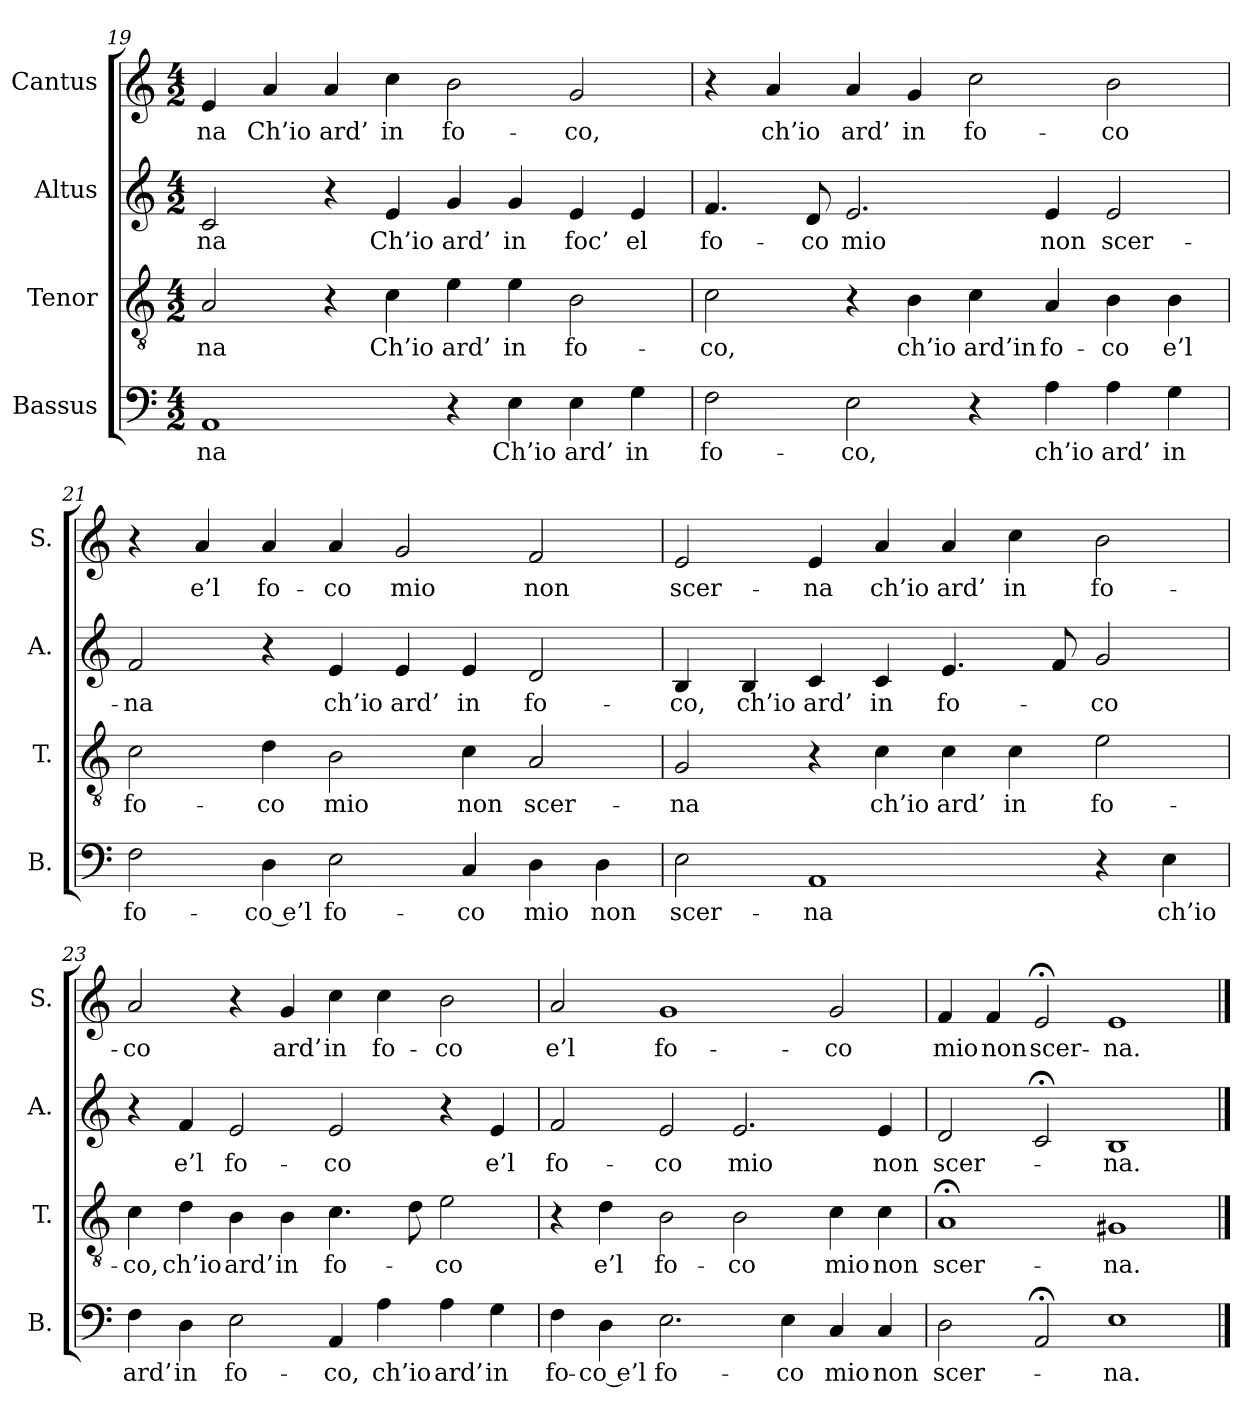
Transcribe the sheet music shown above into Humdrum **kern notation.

**kern	**text	**kern	**text	**kern	**text	**kern	**text
*part4	*part4	*part3	*part3	*part2	*part2	*part1	*part1
*staff4	*staff4	*staff3	*staff3	*staff2	*staff2	*staff1	*staff1
*I"Bassus	*	*I"Tenor	*	*I"Altus	*	*I"Cantus	*
*I'B.	*	*I'T.	*	*I'A.	*	*I'S.	*
*clefF4	*	*clefGv2	*	*clefG2	*	*clefG2	*
*	*	*ITrd7c12	*	*	*	*	*
*k[]	*	*k[]	*	*k[]	*	*k[]	*
*C:	*	*C:	*	*C:	*	*C:	*
*M4/2	*	*M4/2	*	*M4/2	*	*M4/2	*
=19	=19	=19	=19	=19	=19	=19	=19
1AA/	-na	2AA/	-na	2c/	-na	4e/	-na
.	.	.	.	.	.	4a/	Ch’io
.	.	4r	.	4r	.	4a/	ard’
.	.	4C\	Ch’io	4e/	Ch’io	4cc\	in
4r	.	4E\	ard’	4g/	ard’	2b\	fo-
4E\	Ch’io	4E\	in	4g/	in	.	.
4E\	ard’	2BB\	fo-	4e/	foc’	2g/	-co,
4G\	in	.	.	4e/	el	.	.
!!LO:LB:g=z
=20	=20	=20	=20	=20	=20	=20	=20
2F\	fo-	2C\	-co,	4.f/	fo-	4r	.
.	.	.	.	.	.	4a/	ch’io
.	.	.	.	8d/	-co	.	.
2E\	-co,	4r	.	2.e/	mio	4a/	ard’
.	.	4BB\	ch’io	.	.	4g/	in
4r	.	4C\	ard’in	.	.	2cc\	fo-
4A\	ch’io	4AA/	fo-	4e/	non	.	.
4A\	ard’	4BB\	-co	2e/	scer-	2b\	-co
4G\	in	4BB\	e’l	.	.	.	.
=21	=21	=21	=21	=21	=21	=21	=21
2F\	fo-	2C\	fo-	2f/	-na	4r	.
.	.	.	.	.	.	4a/	e’l
4D\	-co e’l	4D\	-co	4r	.	4a/	fo-
2E\	fo-	2BB\	mio	4e/	ch’io	4a/	-co
.	.	.	.	4e/	ard’	2g/	mio
4C/	-co	4C\	non	4e/	in	.	.
4D\	mio	2AA/	scer-	2d/	fo-	2f/	non
4D\	non	.	.	.	.	.	.
=22	=22	=22	=22	=22	=22	=22	=22
2E\	scer-	2GG/	-na	4B/	-co,	2e/	scer-
.	.	.	.	4B/	ch’io	.	.
1AA/	-na	4r	.	4c/	ard’	4e/	-na
.	.	4C\	ch’io	4c/	in	4a/	ch’io
.	.	4C\	ard’	4.e/	fo-	4a/	ard’
.	.	4C\	in	.	.	4cc\	in
.	.	.	.	8f/	.	.	.
4r	.	2E\	fo-	2g/	-co	2b\	fo-
4E\	ch’io	.	.	.	.	.	.
!!LO:PB:g=z
=23	=23	=23	=23	=23	=23	=23	=23
4F\	ard’	4C\	-co,	4r	.	2a/	-co
4D\	in	4D\	ch’io	4f/	e’l	.	.
2E\	fo-	4BB\	ard’	2e/	fo-	4r	.
.	.	4BB\	in	.	.	4g/	ard’
4AA/	-co,	4.C\	fo-	2e/	-co	4cc\	in
4A\	ch’io	.	.	.	.	4cc\	fo-
.	.	8D\	.	.	.	.	.
4A\	ard’	2E\	-co	4r	.	2b\	-co
4G\	in	.	.	4e/	e’l	.	.
=24	=24	=24	=24	=24	=24	=24	=24
4F\	fo-	4r	.	2f/	fo-	2a/	e’l
4D\	-co e’l	4D\	e’l	.	.	.	.
2.E\	fo-	2BB\	fo-	2e/	-co	1g/	fo-
.	.	2BB\	-co	2.e/	mio	.	.
4E\	-co	.	.	.	.	.	.
4C/	mio	4C\	mio	.	.	2g/	-co
4C/	non	4C\	non	4e/	non	.	.
=25	=25	=25	=25	=25	=25	=25	=25
2D\	scer-	1AA;</	scer-	2d/	scer-	4f/	mio
.	.	.	.	.	.	4f/	non
2AA;</	.	.	.	2c;</	.	2e;</	scer-
1E\	-na.	1GG#X/	-na.	1B/	-na.	1e/	-na.
==	==	==	==	==	==	==	==
*-	*-	*-	*-	*-	*-	*-	*-
